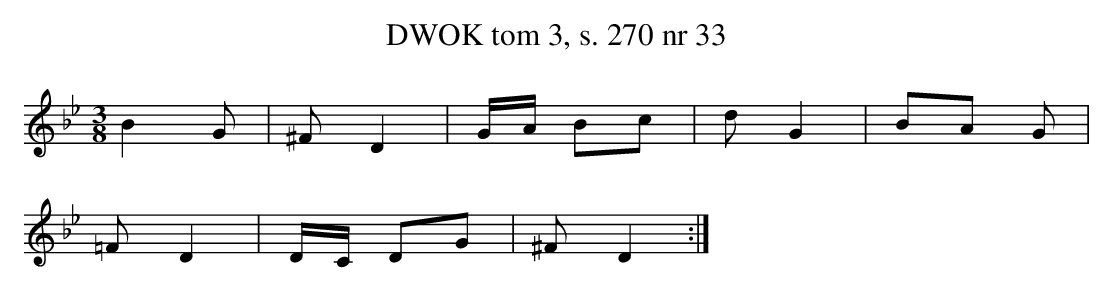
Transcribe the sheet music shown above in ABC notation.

X:1
T: DWOK tom 3, s. 270 nr 33
L: 1/16
M: 3/8
K: Bb
B4 G2 |  ^F2 D4 | GA B2c2 | d2 G4 | B2A2 G2 |
=F2 D4 | DC D2G2 |  ^F2 D4 :|
